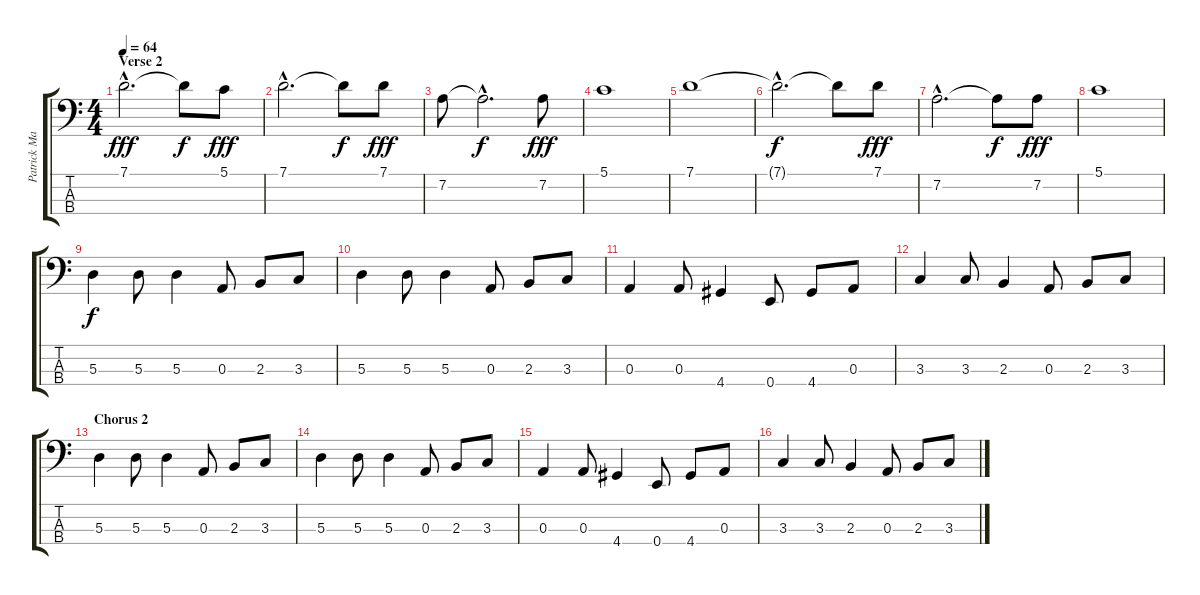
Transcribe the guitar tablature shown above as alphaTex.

\track ("Patrick Matthews" "Patrick Ma") {instrument electricbassfinger}
\staff {score tabs}
\tuning (G2 D2 A1 E1) {hide}
\ts (4 4)
\section ("" "Verse 2")
\tempo 64
\clef f4
\ks c
7.1{hac}.2{d dy fff} 7.1{t}.8{dy f} 5.1.8{dy fff} |
7.1{hac}.2{d} 7.1{t}.8{dy f} 7.1.8{dy fff} |
7.2.8 7.2{hac t}.2{d dy f} 7.2.8{dy fff} |
5.1.1 |
7.1.1 |
7.1{hac t}.2{d dy f} 7.1{t}.8 7.1.8{dy fff} |
7.2{hac}.2{d} 7.2{t}.8{dy f} 7.2.8{dy fff} |
5.1.1 |
5.3.4{dy f} 5.3.8 5.3.4 0.3.8 2.3.8 3.3.8 |
5.3.4 5.3.8 5.3.4 0.3.8 2.3.8 3.3.8 |
0.3.4 0.3.8 4.4.4 0.4.8 4.4.8 0.3.8 |
3.3.4 3.3.8 2.3.4 0.3.8 2.3.8 3.3.8 |
\section ("" "Chorus 2")
5.3.4 5.3.8 5.3.4 0.3.8 2.3.8 3.3.8 |
5.3.4 5.3.8 5.3.4 0.3.8 2.3.8 3.3.8 |
0.3.4 0.3.8 4.4.4 0.4.8 4.4.8 0.3.8 |
3.3.4 3.3.8 2.3.4 0.3.8 2.3.8 3.3.8
